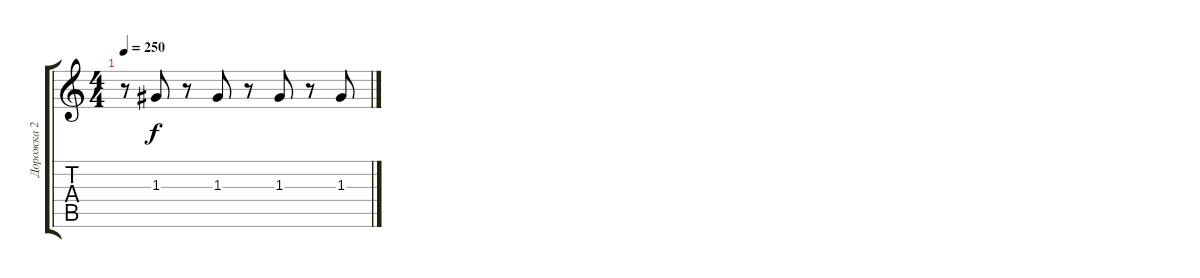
\track ("Дорожка 2" "Дорожка 2") {instrument synthbass2}
\staff {score tabs}
\tuning (E4 B3 G3 D3 A2 E2) {hide}
\ts (4 4)
\tempo 250
\clef g2
\ks c
r.8{dy f} 1.3.8 r.8 1.3.8 r.8 1.3.8 r.8 1.3.8
